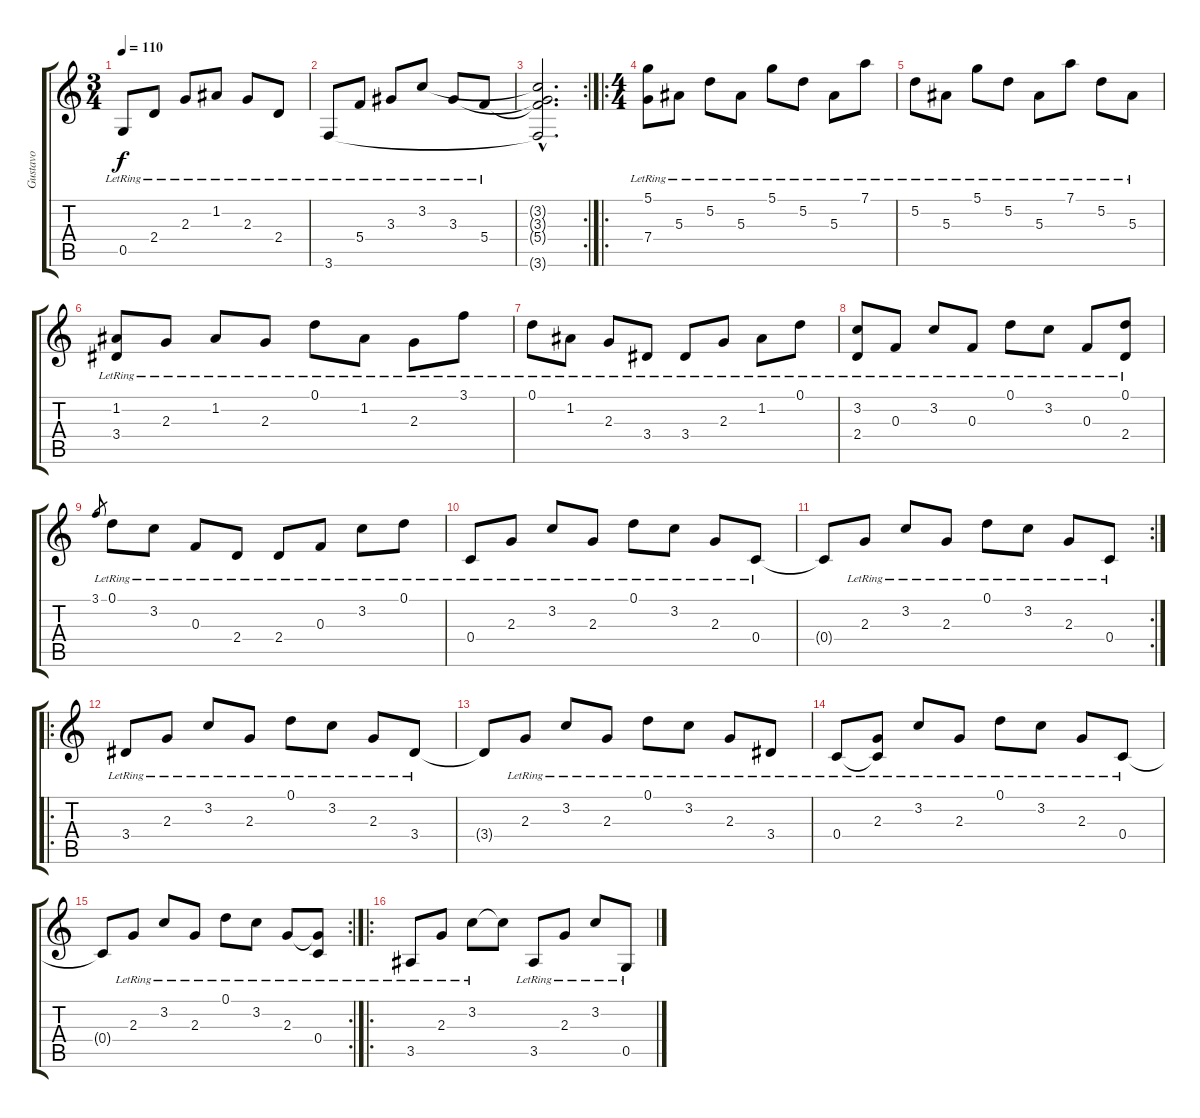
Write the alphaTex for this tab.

\track ("Gustavo" "Gustavo") {instrument acousticguitarnylon}
\staff {score tabs}
\tuning (D4 A3 F3 C3 G2 D2) {hide}
\ts (3 4)
\tempo 110
\clef g2
\ks c
0.5{lr}.8{dy f} 2.4{lr}.8 2.3{lr}.8 1.2{lr}.8 2.3{lr}.8 2.4{lr}.8 |
3.6{lr}.8 5.4{lr}.8 3.3{lr}.8 3.2{lr}.8 3.3{lr}.8 5.4{lr}.8 |
\rc 2
(3.2{hac t} 3.3{hac t} 5.4{hac t} 3.6{hac t}).2{d} |
\ro
\ts (4 4)
(5.1{lr} 7.4{lr}).8 5.3{lr}.8 5.2{lr}.8 5.3{lr}.8 5.1{lr}.8 5.2{lr}.8 5.3{lr}.8 7.1{lr}.8 |
5.2{lr}.8 5.3{lr}.8 5.1{lr}.8 5.2{lr}.8 5.3{lr}.8 7.1{lr}.8 5.2{lr}.8 5.3{lr}.8 |
(1.2{lr} 3.4{lr}).8 2.3{lr}.8 1.2{lr}.8 2.3{lr}.8 0.1{lr}.8 1.2{lr}.8 2.3{lr}.8 3.1{lr}.8 |
0.1{lr}.8 1.2{lr}.8 2.3{lr}.8 3.4{lr}.8 3.4{lr}.8 2.3{lr}.8 1.2{lr}.8 0.1{lr}.8 |
(3.2{lr} 2.4{lr}).8 0.3{lr}.8 3.2{lr}.8 0.3{lr}.8 0.1{lr}.8 3.2{lr}.8 0.3{lr}.8 (0.1{lr} 2.4{lr}).8 |
3.1.8{gr} 0.1{lr}.8 3.2{lr}.8 0.3{lr}.8 2.4{lr}.8 2.4{lr}.8 0.3{lr}.8 3.2{lr}.8 0.1{lr}.8 |
0.4{lr}.8 2.3{lr}.8 3.2{lr}.8 2.3{lr}.8 0.1{lr}.8 3.2{lr}.8 2.3{lr}.8 0.4{lr}.8 |
\rc 2
0.4{t}.8 2.3{lr}.8 3.2{lr}.8 2.3{lr}.8 0.1{lr}.8 3.2{lr}.8 2.3{lr}.8 0.4{lr}.8 |
\ro
3.4{lr}.8 2.3{lr}.8 3.2{lr}.8 2.3{lr}.8 0.1{lr}.8 3.2{lr}.8 2.3{lr}.8 3.4{lr}.8 |
3.4{t}.8 2.3{lr}.8 3.2{lr}.8 2.3{lr}.8 0.1{lr}.8 3.2{lr}.8 2.3{lr}.8 3.4{lr}.8 |
0.4{lr}.8 (2.3{lr} 0.4{t}).8 3.2{lr}.8 2.3{lr}.8 0.1{lr}.8 3.2{lr}.8 2.3{lr}.8 0.4{lr}.8 |
\rc 2
0.4{t}.8 2.3{lr}.8 3.2{lr}.8 2.3{lr}.8 0.1{lr}.8 3.2{lr}.8 2.3{lr}.8 (2.3{t} 0.4{lr}).8 |
\ro
3.5{lr}.8 2.3{lr}.8 3.2{lr}.8 3.2{t}.8 3.5{lr}.8 2.3{lr}.8 3.2{lr}.8 0.5{lr}.8
